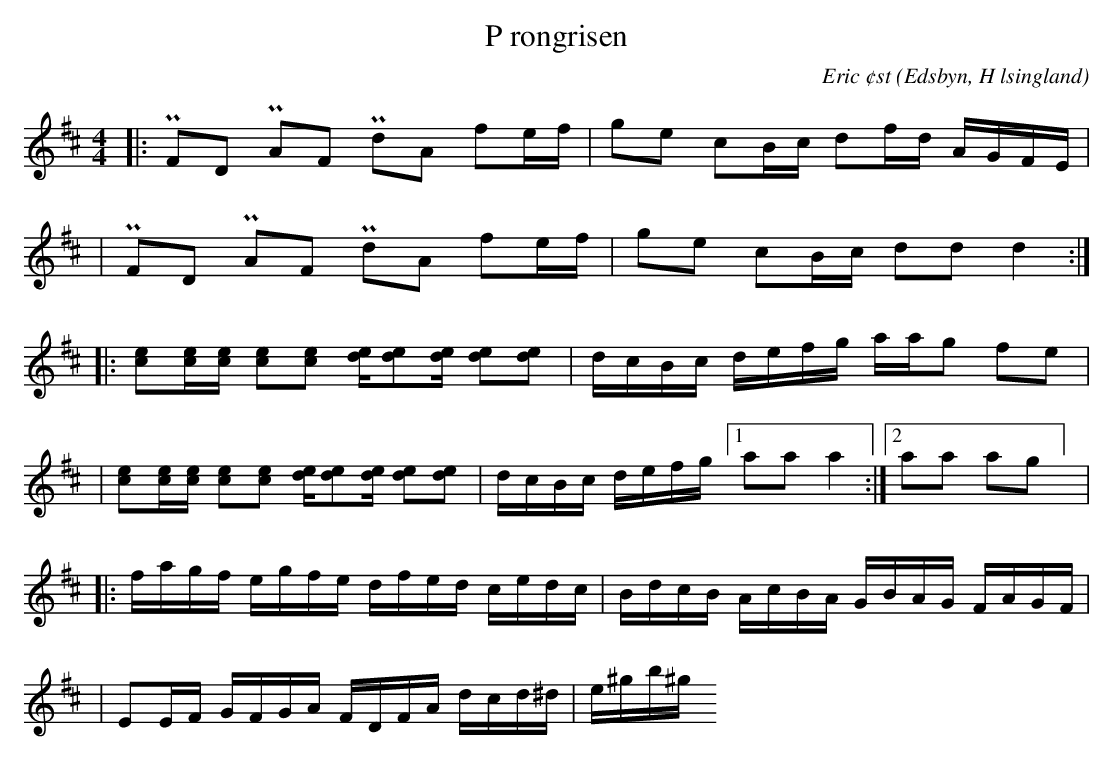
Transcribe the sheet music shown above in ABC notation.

X:1
T:P rongrisen
O:Edsbyn, H lsingland
M:4/4
L:1/16
C: Eric ¢st
K:D
|: +uppermordent+F2D2 +uppermordent+A2F2 +uppermordent+d2A2 f2ef | g2e2 c2Bc d2fd AGFE |
| +uppermordent+F2D2 +uppermordent+A2F2 +uppermordent+d2A2 f2ef | g2e2 c2Bc d2d2 d4 :|
|: [c2e2][ce][ce] [c2e2][c2e2] [de][d2e2][de] [d2e2][d2e2] | dcBc defg aag2 f2e2 |
| [c2e2][ce][ce] [c2e2][c2e2] [de][d2e2][de] [d2e2][d2e2] | dcBc defg [1 a2a2 a4 :| [2 a2a2 a2g2] |
|: fagf egfe dfed cedc | BdcB AcBA GBAG FAGF |
| E2EF GFGA FDFA dcd^d | e^gb^g
